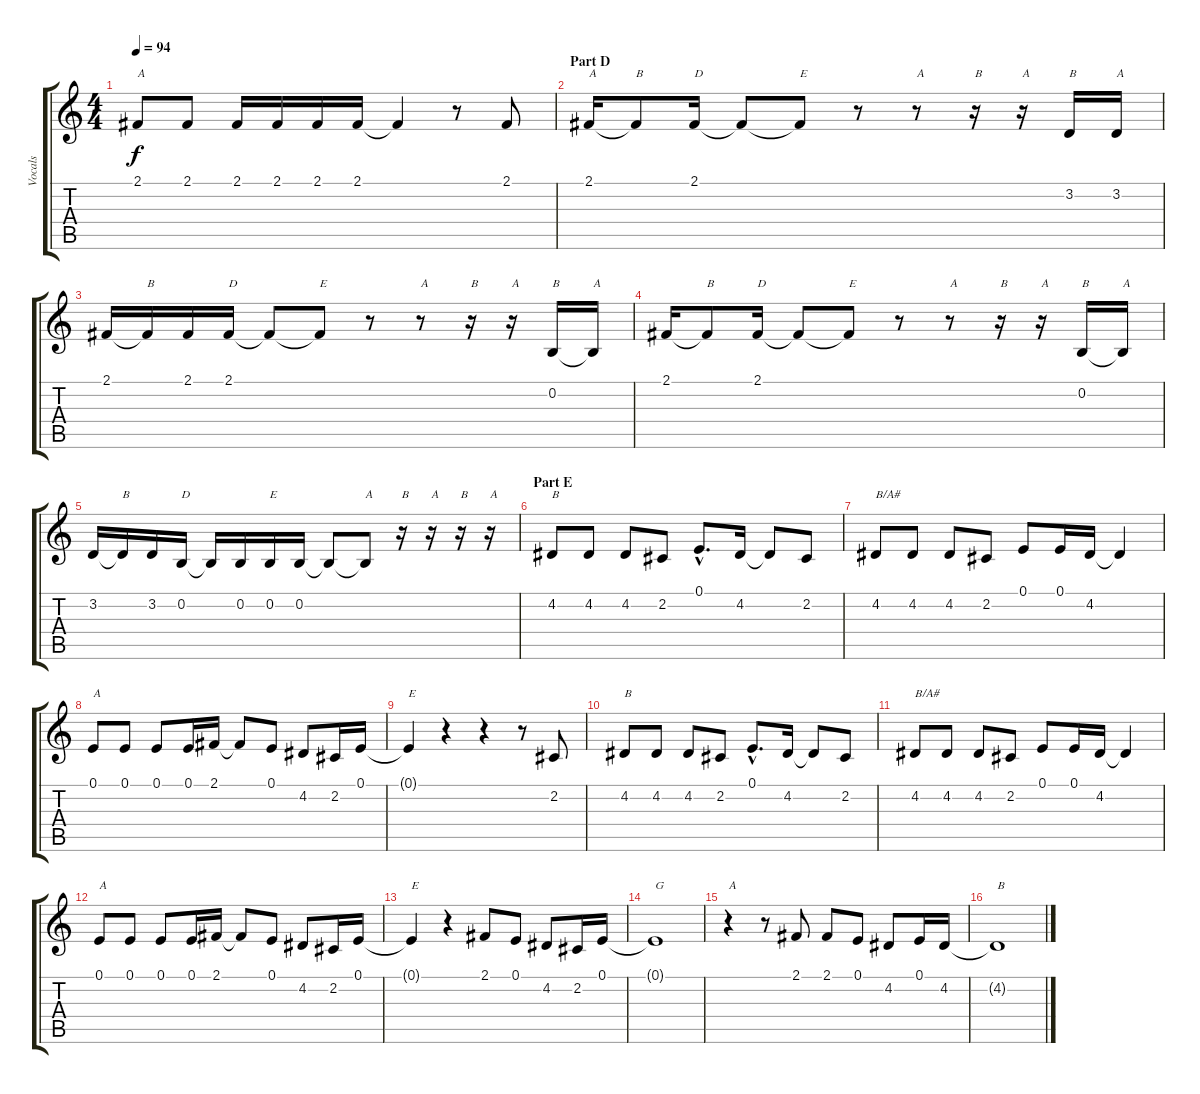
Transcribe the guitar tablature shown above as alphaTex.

\track ("Vocals" "Vocals") {instrument altosax}
\staff {score tabs}
\tuning (E4 B3 G3 D3 A2 E2) {hide}
\ts (4 4)
\tempo 94
\clef g2
\ks c
2.1.8{txt "A" dy f} 2.1.8 2.1.16 2.1.16 2.1.16 2.1.16 2.1{t}.4 r.8 2.1.8 |
\section ("" "Part D")
2.1.16{txt "A"} 2.1{t}.8{txt "B"} 2.1.16{txt "D"} 2.1{t}.8 2.1{t}.8{txt "E"} r.8 r.8{txt "A"} r.16{txt "B"} r.16{txt "A"} 3.2.16{txt "B"} 3.2.16{txt "A"} |
2.1.16 2.1{t}.16{txt "B"} 2.1.16 2.1.16{txt "D"} 2.1{t}.8 2.1{t}.8{txt "E"} r.8 r.8{txt "A"} r.16{txt "B"} r.16{txt "A"} 0.2.16{txt "B"} 0.2{t}.16{txt "A"} |
2.1.16 2.1{t}.8{txt "B"} 2.1.16{txt "D"} 2.1{t}.8 2.1{t}.8{txt "E"} r.8 r.8{txt "A"} r.16{txt "B"} r.16{txt "A"} 0.2.16{txt "B"} 0.2{t}.16{txt "A"} |
3.2.16 3.2{t}.16{txt "B"} 3.2.16 0.2.16{txt "D"} 0.2{t}.16 0.2.16 0.2.16{txt "E"} 0.2.16 0.2{t}.8 0.2{t}.8{txt "A"} r.16{txt "B"} r.16{txt "A"} r.16{txt "B"} r.16{txt "A"} |
\section ("" "Part E")
4.2.8{txt "B"} 4.2.8 4.2.8 2.2.8 0.1{hac}.8{d} 4.2.16 4.2{t}.8 2.2.8 |
4.2.8{txt "B/A#"} 4.2.8 4.2.8 2.2.8 0.1.8 0.1.16 4.2.16 4.2{t}.4 |
0.1.8{txt "A"} 0.1.8 0.1.8 0.1.16 2.1.16 2.1{t}.8 0.1.8 4.2.8 2.2.16 0.1.16 |
0.1{t}.4{txt "E"} r.4 r.4 r.8 2.2.8 |
4.2.8{txt "B"} 4.2.8 4.2.8 2.2.8 0.1{hac}.8{d} 4.2.16 4.2{t}.8 2.2.8 |
4.2.8{txt "B/A#"} 4.2.8 4.2.8 2.2.8 0.1.8 0.1.16 4.2.16 4.2{t}.4 |
0.1.8{txt "A"} 0.1.8 0.1.8 0.1.16 2.1.16 2.1{t}.8 0.1.8 4.2.8 2.2.16 0.1.16 |
0.1{t}.4{txt "E"} r.4 2.1.8 0.1.8 4.2.8 2.2.16 0.1.16 |
0.1{t}.1{txt "G"} |
r.4{txt "A"} r.8 2.1.8 2.1.8 0.1.8 4.2.8 0.1.16 4.2.16 |
4.2{t}.1{txt "B"}
